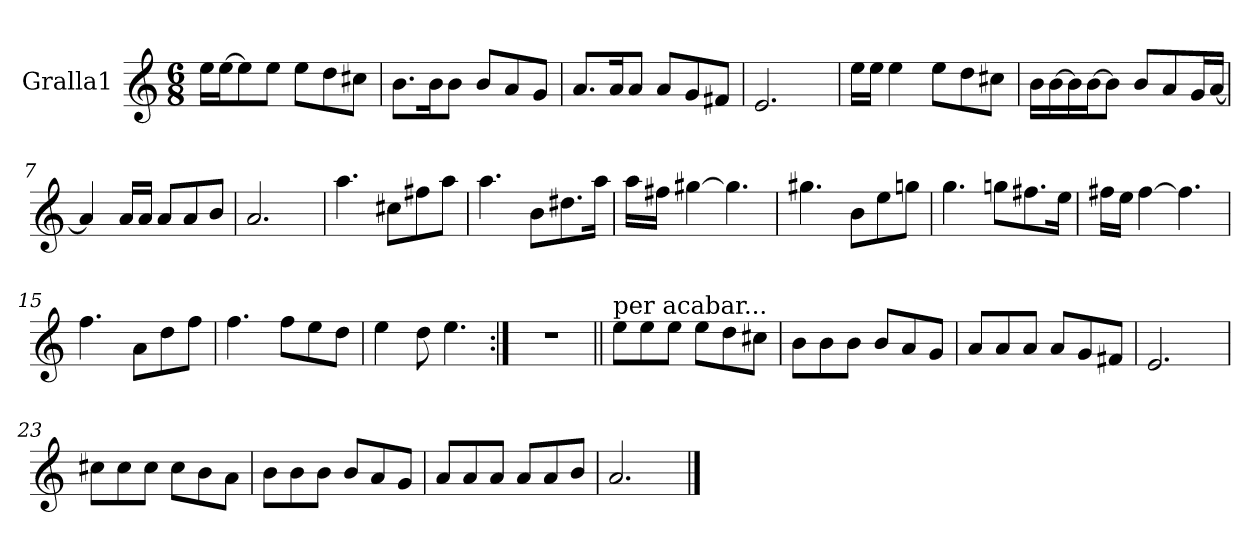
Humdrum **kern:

**kern
*part1
*staff1
*I"Gralla1
*I'Gr1.
*clefG2
*k[]
*M6/8
=1
16ee\LL
[16ee\J
8ee\]
8ee\J
8ee\L
8dd\
8cc#X\J
=2
8.b\L
16b\K
8b\J
8b/L
8a/
8g/J
=3
8.a/L
16a/K
8a/J
8a/L
8g/
8f#X/J
=4
2.e/
=5
16ee\LL
16ee\JJ
4ee\
8ee\L
8dd\
8cc#X\J
=6
16b\LL
[16b\
16b\]
[16b\J
8b\J]
8b/L
8a/
16g/L
[16a/JJ
=7
4a/]
16a/LL
16a/JJ
8a/L
8a/
8b/J
!!LO:LB:g=z
=8
2.a/
=9
4.aa\
8cc#X\L
8ff#X\
8aa\J
=10
4.aa\
8b\L
8.dd#X\
16aa\Jk
=11
16aa\LL
16ff#X\JJ
[4gg#X\
4.gg#\]
=12
4.gg#X\
8b\L
8ee\
8ggn\J
=13
4.gg\
8ggn\L
8.ff#X\
16ee\Jk
=14
16ff#X\LL
16ee\JJ
[4ff#\
4.ff#\]
=15
4.ff\
8a\L
8dd\
8ff\J
!!LO:LB:g=z
=16
4.ff\
8ff\L
8ee\
8dd\J
=17
4ee\
8dd\
4.ee\
=18:|!
2.r
=19||
!LO:TX:a:t=per acabar...
8ee\L
8ee\
8ee\J
8ee\L
8dd\
8cc#X\J
=20
8b\L
8b\
8b\J
8b/L
8a/
8g/J
=21
8a/L
8a/
8a/J
8a/L
8g/
8f#X/J
=22
2.e/
=23
8cc#X\L
8cc#\
8cc#\J
8cc#\L
8b\
8a\J
=24
8b\L
8b\
8b\J
8b/L
8a/
8g/J
!!LO:LB:g=z
=25
8a/L
8a/
8a/J
8a/L
8a/
8b/J
=26
2.a/
==
*-
